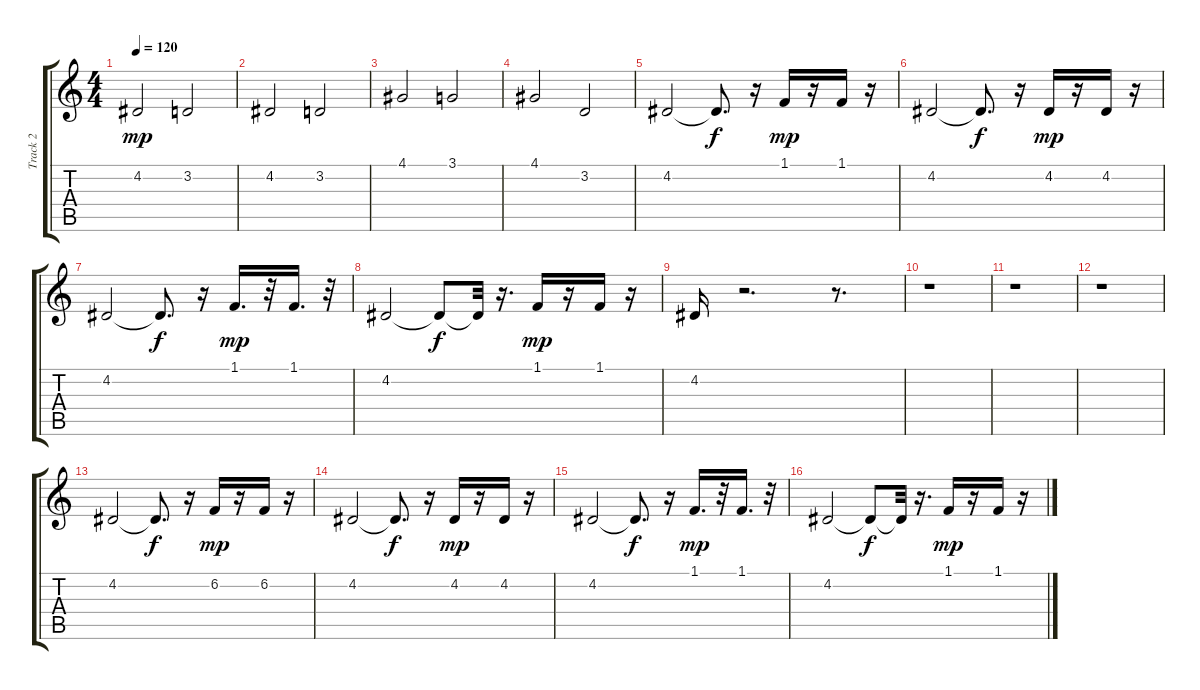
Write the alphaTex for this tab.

\track ("Track 2" "Track 2") {instrument lead1square}
\staff {score tabs}
\tuning (E4 B3 G3 D3 A2 E2) {hide}
\ts (4 4)
\tempo 120
\clef g2
\ks c
4.2.2{dy mp} 3.2.2 |
4.2.2 3.2.2 |
4.1.2 3.1.2 |
4.1.2 3.2.2 |
4.2.2 4.2{t}.8{d dy f} r.16 1.1.16{dy mp} r.16 1.1.16 r.16 |
4.2.2 4.2{t}.8{d dy f} r.16 4.2.16{dy mp} r.16 4.2.16 r.16 |
4.2.2 4.2{t}.8{d dy f} r.16 1.1.16{d dy mp} r.32 1.1.16{d} r.32 |
4.2.2 4.2{t}.8{dy f} 4.2{t}.32 r.16{d} 1.1.16{dy mp} r.16 1.1.16 r.16 |
4.2.16 r.2{d} r.8{d} |
r.1 |
r.1 |
r.1 |
4.2.2{instrument pad7halo} 4.2{t}.8{d dy f} r.16 6.2.16{dy mp} r.16 6.2.16 r.16 |
4.2.2 4.2{t}.8{d dy f} r.16 4.2.16{dy mp} r.16 4.2.16 r.16 |
4.2.2 4.2{t}.8{d dy f} r.16 1.1.16{d dy mp} r.32 1.1.16{d} r.32 |
4.2.2 4.2{t}.8{dy f} 4.2{t}.32 r.16{d} 1.1.16{dy mp} r.16 1.1.16 r.16
